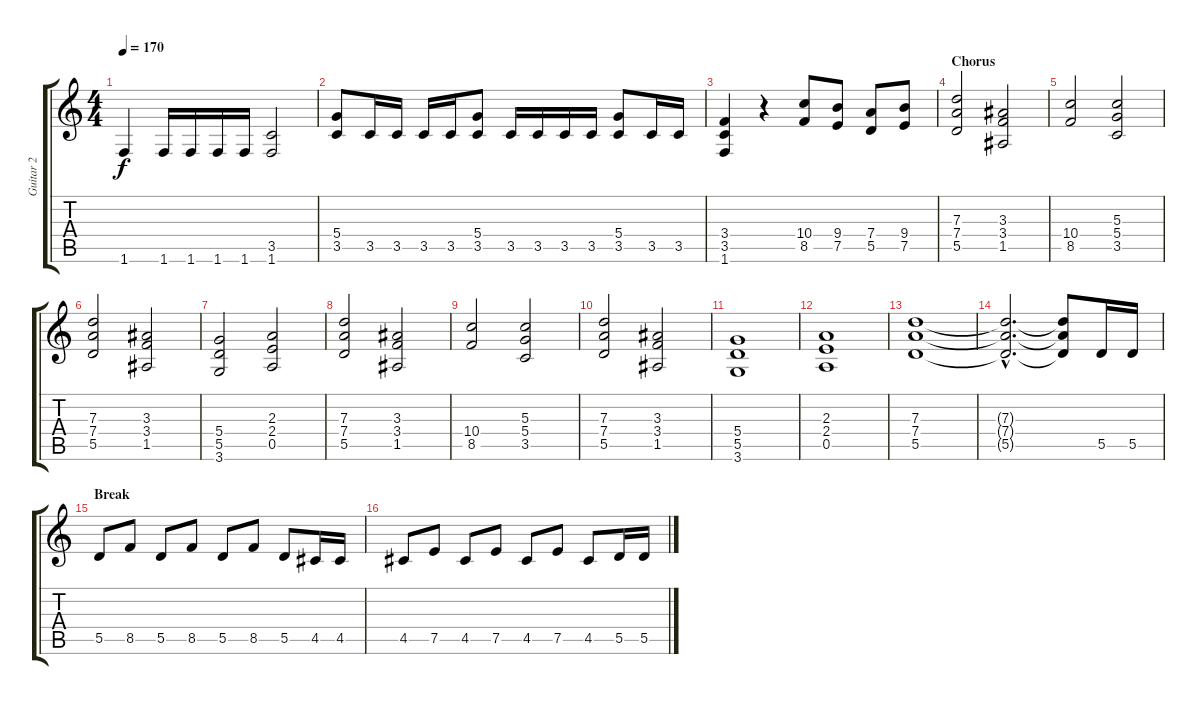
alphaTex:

\track ("Guitar 2" "Guitar 2") {instrument distortionguitar}
\staff {score tabs}
\tuning (E4 B3 G3 D3 A2 E2) {hide}
\ts (4 4)
\tempo 170
\clef g2
\ks c
1.6.4{dy f} 1.6.16 1.6.16 1.6.16 1.6.16 (3.5 1.6).2 |
(5.4 3.5).8 3.5.16 3.5.16 3.5.16 3.5.16 (5.4 3.5).8 3.5.16 3.5.16 3.5.16 3.5.16 (5.4 3.5).8 3.5.16 3.5.16 |
(3.4 3.5 1.6).4 r.4 (10.4 8.5).8 (9.4 7.5).8 (7.4 5.5).8 (9.4 7.5).8 |
\section ("" "Chorus")
(7.3 7.4 5.5).2 (3.3 3.4 1.5).2 |
(10.4 8.5).2 (5.3 5.4 3.5).2 |
(7.3 7.4 5.5).2 (3.3 3.4 1.5).2 |
(5.4 5.5 3.6).2 (2.3 2.4 0.5).2 |
(7.3 7.4 5.5).2 (3.3 3.4 1.5).2 |
(10.4 8.5).2 (5.3 5.4 3.5).2 |
(7.3 7.4 5.5).2 (3.3 3.4 1.5).2 |
(5.4 5.5 3.6).1 |
(2.3 2.4 0.5).1 |
(7.3 7.4 5.5).1 |
(7.3{hac t} 7.4{hac t} 5.5{hac t}).2{d} (7.3{t} 7.4{t} 5.5{t}).8 5.5.16 5.5.16 |
\section ("" "Break")
5.5.8 8.5.8 5.5.8 8.5.8 5.5.8 8.5.8 5.5.8 4.5.16 4.5.16 |
4.5.8 7.5.8 4.5.8 7.5.8 4.5.8 7.5.8 4.5.8 5.5.16 5.5.16
